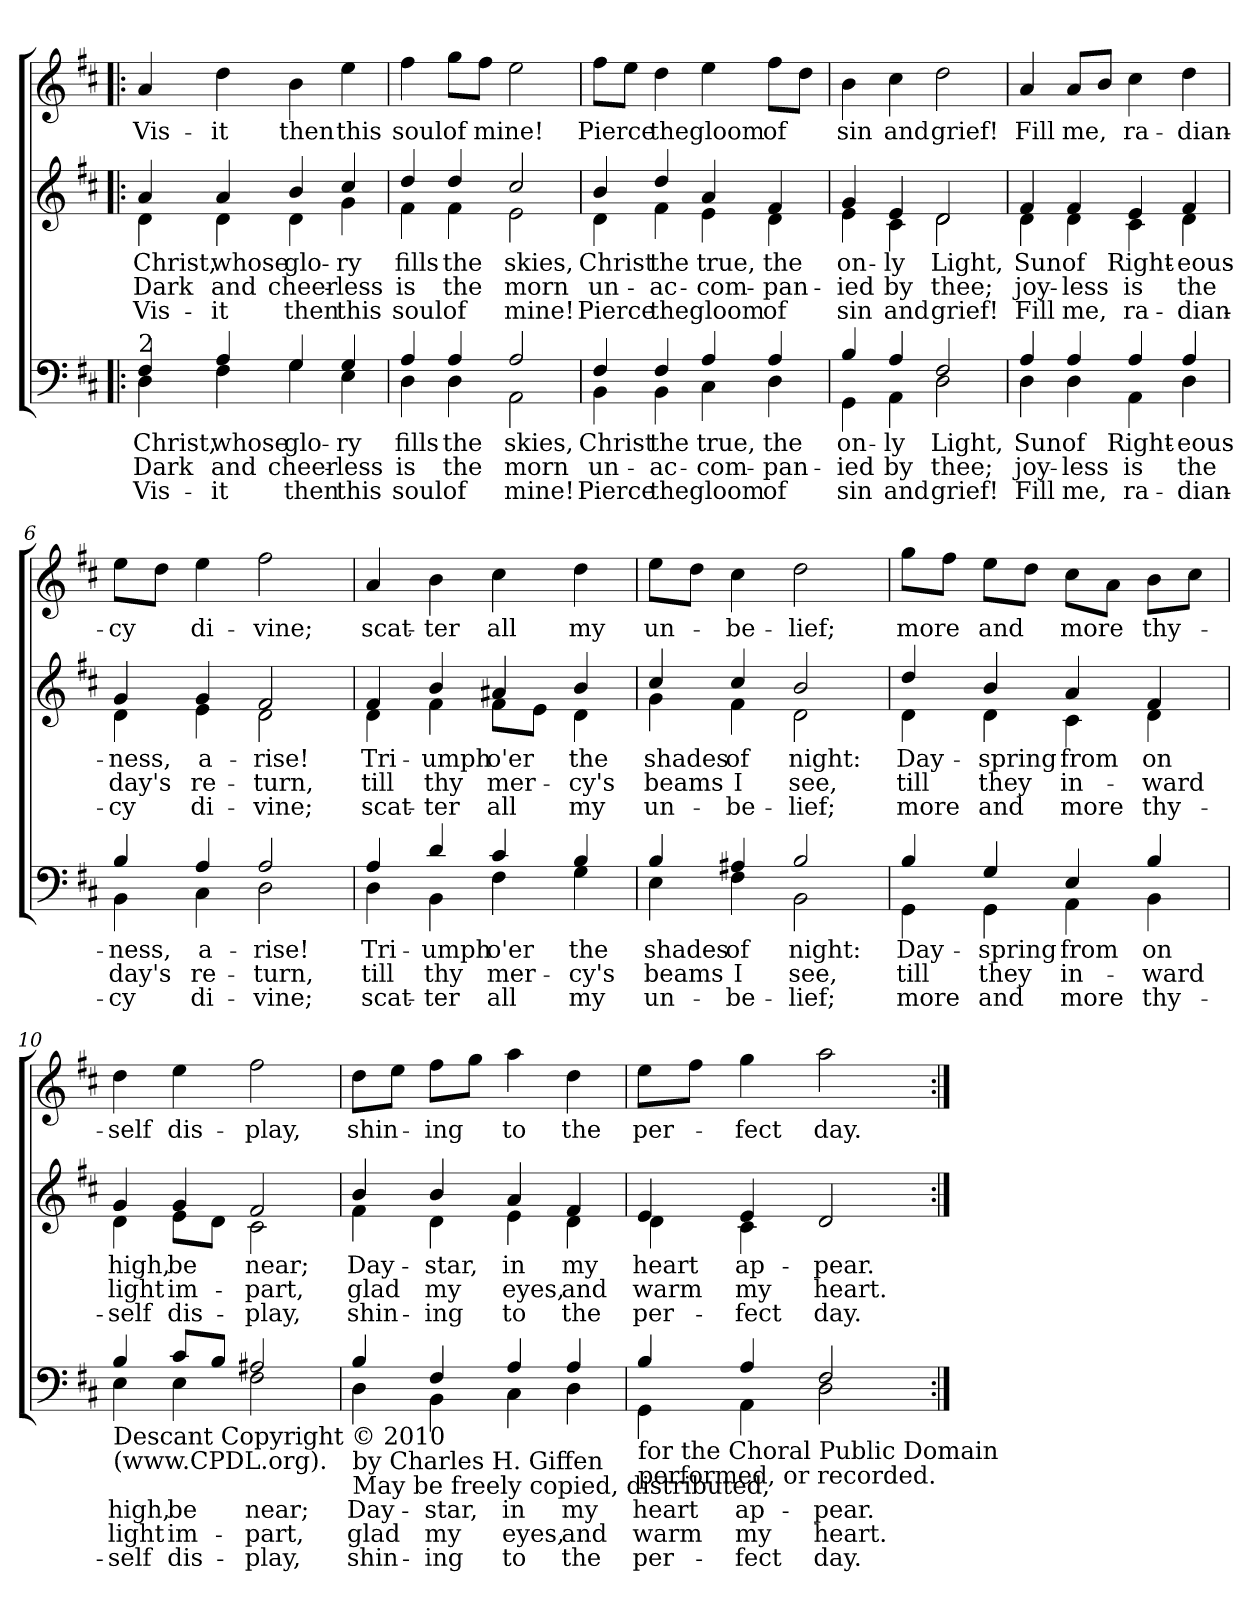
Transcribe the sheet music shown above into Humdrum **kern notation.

**kern	**text	**text	**text	**kern	**text	**text	**text	**kern	**text
*part3	*part3	*part3	*part3	*part2	*part2	*part2	*part2	*part1	*part1
*staff3	*staff3	*staff3	*staff3	*staff2	*staff2	*staff2	*staff2	*staff1	*staff1
*clefF4	*	*	*	*clefG2	*	*	*	*clefG2	*
*k[f#c#]	*	*	*	*k[f#c#]	*	*	*	*k[f#c#]	*
*D:	*	*	*	*D:	*	*	*	*D:	*
=1!|:	=1!|:	=1!|:	=1!|:	=1!|:	=1!|:	=1!|:	=1!|:	=1!|:	=1!|:
*^	*	*	*	*	*	*	*	*	*
!LO:TX:a:t=2	!	!	!	!	!	!	!	!	!	!
!	!	!LO:LY:a	!LO:LY:a	!LO:LY:a	!	!LO:LY:b	!LO:LY:b	!LO:LY:b	!	!LO:LY:b
*	*	*	*	*	*^	*	*	*	*	*
4F#/	4D\	Christ,	Dark	Vis-	4a/	4d\	Christ,	Dark	Vis-	4a/	Vis-
!	!	!LO:LY:a	!LO:LY:a	!LO:LY:a	!	!	!LO:LY:b	!LO:LY:b	!LO:LY:b	!	!LO:LY:b
4A/	4F#\	whose	and	-it	4a/	4d\	whose	and	-it	4dd\	-it
!	!	!LO:LY:a	!LO:LY:a	!LO:LY:a	!	!	!LO:LY:b	!LO:LY:b	!LO:LY:b	!	!LO:LY:b
4G/	4G\	glo-	cheer-	then	4b/	4d\	glo-	cheer-	then	4b\	then
!	!	!LO:LY:a	!LO:LY:a	!LO:LY:a	!	!	!LO:LY:b	!LO:LY:b	!LO:LY:b	!	!LO:LY:b
4G/	4E\	-ry	-less	this	4cc#/	4g\	-ry	-less	this	4ee\	this
=2	=2	=2	=2	=2	=2	=2	=2	=2	=2	=2	=2
!	!	!LO:LY:a	!LO:LY:a	!LO:LY:a	!	!	!LO:LY:b	!LO:LY:b	!LO:LY:b	!	!LO:LY:b
4A/	4D\	fills	is	soul	4dd/	4f#\	fills	is	soul	4ff#\	soul
!	!	!LO:LY:a	!LO:LY:a	!LO:LY:a	!	!	!LO:LY:b	!LO:LY:b	!LO:LY:b	!	!LO:LY:b
4A/	4D\	the	the	of	4dd/	4f#\	the	the	of	8gg\L	of
!	!	!	!	!	!	!	!	!	!	!	!LO:LY:b
.	.	.	.	.	.	.	.	.	.	8ff#\J	mine!
!	!	!LO:LY:a	!LO:LY:a	!LO:LY:a	!	!	!LO:LY:b	!LO:LY:b	!LO:LY:b	!	!
2A/	2AA\	skies,	morn	mine!	2cc#/	2e\	skies,	morn	mine!	2ee\	.
=3	=3	=3	=3	=3	=3	=3	=3	=3	=3	=3	=3
!	!	!LO:LY:a	!LO:LY:a	!LO:LY:a	!	!	!LO:LY:b	!LO:LY:b	!LO:LY:b	!	!LO:LY:b
4F#/	4BB\	Christ	un-	Pierce	4b/	4d\	Christ	un-	Pierce	8ff#\L	Pierce
.	.	.	.	.	.	.	.	.	.	8ee\J	.
!	!	!LO:LY:a	!LO:LY:a	!LO:LY:a	!	!	!LO:LY:b	!LO:LY:b	!LO:LY:b	!	!LO:LY:b
4F#/	4BB\	the	-ac-	the	4dd/	4f#\	the	-ac-	the	4dd\	the
!	!	!LO:LY:a	!LO:LY:a	!LO:LY:a	!	!	!LO:LY:b	!LO:LY:b	!LO:LY:b	!	!LO:LY:b
4A/	4C#\	true,	-com-	gloom	4a/	4e\	true,	-com-	gloom	4ee\	gloom
!	!	!LO:LY:a	!LO:LY:a	!LO:LY:a	!	!	!LO:LY:b	!LO:LY:b	!LO:LY:b	!	!LO:LY:b
4A/	4D\	the	-pan-	of	4f#/	4d\	the	-pan-	of	8ff#\L	of
.	.	.	.	.	.	.	.	.	.	8dd\J	.
=4	=4	=4	=4	=4	=4	=4	=4	=4	=4	=4	=4
!	!	!LO:LY:a	!LO:LY:a	!LO:LY:a	!	!	!LO:LY:b	!LO:LY:b	!LO:LY:b	!	!LO:LY:b
4B/	4GG\	on-	-ied	sin	4g/	4e\	on-	-ied	sin	4b\	sin
!	!	!LO:LY:a	!LO:LY:a	!LO:LY:a	!	!	!LO:LY:b	!LO:LY:b	!LO:LY:b	!	!LO:LY:b
4A/	4AA\	-ly	by	and	4e/	4c#\	-ly	by	and	4cc#\	and
!	!	!LO:LY:a	!LO:LY:a	!LO:LY:a	!	!	!LO:LY:b	!LO:LY:b	!LO:LY:b	!	!LO:LY:b
2F#/	2D\	Light,	thee;	grief!	2d/	2d\	Light,	thee;	grief!	2dd\	grief!
!!LO:LB:g=z
=5	=5	=5	=5	=5	=5	=5	=5	=5	=5	=5	=5
!	!	!LO:LY:a	!LO:LY:a	!LO:LY:a	!	!	!LO:LY:b	!LO:LY:b	!LO:LY:b	!	!LO:LY:b
4A/	4D\	Sun	joy-	Fill	4f#/	4d\	Sun	joy-	Fill	4a/	Fill
!	!	!LO:LY:a	!LO:LY:a	!LO:LY:a	!	!	!LO:LY:b	!LO:LY:b	!LO:LY:b	!	!LO:LY:b
4A/	4D\	of	-less	me,	4f#/	4d\	of	-less	me,	8a/L	me,
.	.	.	.	.	.	.	.	.	.	8b/J	.
!	!	!LO:LY:a	!LO:LY:a	!LO:LY:a	!	!	!LO:LY:b	!LO:LY:b	!LO:LY:b	!	!LO:LY:b
4A/	4AA\	Right-	is	ra-	4e/	4c#\	Right-	is	ra-	4cc#\	ra-
!	!	!LO:LY:a	!LO:LY:a	!LO:LY:a	!	!	!LO:LY:b	!LO:LY:b	!LO:LY:b	!	!LO:LY:b
4A/	4D\	-eous-	the	-dian-	4f#/	4d\	-eous-	the	-dian-	4dd\	-dian-
=6	=6	=6	=6	=6	=6	=6	=6	=6	=6	=6	=6
!	!	!LO:LY:a	!LO:LY:a	!LO:LY:a	!	!	!LO:LY:b	!LO:LY:b	!LO:LY:b	!	!LO:LY:b
4B/	4BB\	-ness,	day's	-cy	4g/	4d\	-ness,	day's	-cy	8ee\L	-cy
.	.	.	.	.	.	.	.	.	.	8dd\J	.
!	!	!LO:LY:a	!LO:LY:a	!LO:LY:a	!	!	!LO:LY:b	!LO:LY:b	!LO:LY:b	!	!LO:LY:b
4A/	4C#\	a-	re-	di-	4g/	4e\	a-	re-	di-	4ee\	di-
!	!	!LO:LY:a	!LO:LY:a	!LO:LY:a	!	!	!LO:LY:b	!LO:LY:b	!LO:LY:b	!	!LO:LY:b
2A/	2D\	-rise!	-turn,	-vine;	2f#/	2d\	-rise!	-turn,	-vine;	2ff#\	-vine;
=7	=7	=7	=7	=7	=7	=7	=7	=7	=7	=7	=7
!	!	!LO:LY:a	!LO:LY:a	!LO:LY:a	!	!	!LO:LY:b	!LO:LY:b	!LO:LY:b	!	!LO:LY:b
4A/	4D\	Tri-	till	scat-	4f#/	4d\	Tri-	till	scat-	4a/	scat-
!	!	!LO:LY:a	!LO:LY:a	!LO:LY:a	!	!	!LO:LY:b	!LO:LY:b	!LO:LY:b	!	!LO:LY:b
4d/	4BB\	-umph	thy	-ter	4b/	4f#\	-umph	thy	-ter	4b\	-ter
!	!	!LO:LY:a	!LO:LY:a	!LO:LY:a	!	!	!LO:LY:b	!LO:LY:b	!LO:LY:b	!	!LO:LY:b
4c#/	4F#\	o'er	mer-	all	4a#X/	8f#\L	o'er	mer-	all	4cc#\	all
.	.	.	.	.	.	8e\J	.	.	.	.	.
!	!	!LO:LY:a	!LO:LY:a	!LO:LY:a	!	!	!LO:LY:b	!LO:LY:b	!LO:LY:b	!	!LO:LY:b
4B/	4G\	the	-cy's	my	4b/	4d\	the	-cy's	my	4dd\	my
=8	=8	=8	=8	=8	=8	=8	=8	=8	=8	=8	=8
!	!	!LO:LY:a	!LO:LY:a	!LO:LY:a	!	!	!LO:LY:b	!LO:LY:b	!LO:LY:b	!	!LO:LY:b
4B/	4E\	shades	beams	un-	4cc#/	4g\	shades	beams	un-	8ee\L	un-
.	.	.	.	.	.	.	.	.	.	8dd\J	.
!	!	!LO:LY:a	!LO:LY:a	!LO:LY:a	!	!	!LO:LY:b	!LO:LY:b	!LO:LY:b	!	!LO:LY:b
4A#X/	4F#\	of	I	-be-	4cc#/	4f#\	of	I	-be-	4cc#\	-be-
!	!	!LO:LY:a	!LO:LY:a	!LO:LY:a	!	!	!LO:LY:b	!LO:LY:b	!LO:LY:b	!	!LO:LY:b
2B/	2BB\	night:	see,	-lief;	2b/	2d\	night:	see,	-lief;	2dd\	-lief;
!!LO:LB:g=z
=9	=9	=9	=9	=9	=9	=9	=9	=9	=9	=9	=9
!	!	!LO:LY:a	!LO:LY:a	!LO:LY:a	!	!	!LO:LY:b	!LO:LY:b	!LO:LY:b	!	!LO:LY:b
4B/	4GG\	Day-	till	more	4dd/	4d\	Day-	till	more	8gg\L	more
.	.	.	.	.	.	.	.	.	.	8ff#\J	.
!	!	!LO:LY:a	!LO:LY:a	!LO:LY:a	!	!	!LO:LY:b	!LO:LY:b	!LO:LY:b	!	!LO:LY:b
4G/	4GG\	-spring	they	and	4b/	4d\	-spring	they	and	8ee\L	and
.	.	.	.	.	.	.	.	.	.	8dd\J	.
!	!	!LO:LY:a	!LO:LY:a	!LO:LY:a	!	!	!LO:LY:b	!LO:LY:b	!LO:LY:b	!	!LO:LY:b
4E/	4AA\	from	in-	more	4a/	4c#\	from	in-	more	8cc#\L	more
.	.	.	.	.	.	.	.	.	.	8a\J	.
!	!	!LO:LY:a	!LO:LY:a	!LO:LY:a	!	!	!LO:LY:b	!LO:LY:b	!LO:LY:b	!	!LO:LY:b
4B/	4BB\	on	-ward	thy-	4f#/	4d\	on	-ward	thy-	8b\L	thy-
.	.	.	.	.	.	.	.	.	.	8cc#\J	.
=10	=10	=10	=10	=10	=10	=10	=10	=10	=10	=10	=10
!LO:TX:b:t=Descant Copyright © 2010	!	!	!	!	!	!	!	!	!	!	!
!LO:TX:b:t=(www.CPDL.org).	!	!	!	!	!	!	!	!	!	!	!
!	!	!LO:LY:a	!LO:LY:a	!LO:LY:a	!	!	!LO:LY:b	!LO:LY:b	!LO:LY:b	!	!LO:LY:b
4B/	4E\	high,	light	-self	4g/	4d\	high,	light	-self	4dd\	-self
!	!	!LO:LY:a	!LO:LY:a	!LO:LY:a	!	!	!LO:LY:b	!LO:LY:b	!LO:LY:b	!	!LO:LY:b
4E\	8c#/L	be	im-	dis-	4g/	8e\L	be	im-	dis-	4ee\	dis-
.	8B/J	.	.	.	.	8d\J	.	.	.	.	.
!	!	!LO:LY:a	!LO:LY:a	!LO:LY:a	!	!	!LO:LY:b	!LO:LY:b	!LO:LY:b	!	!LO:LY:b
2A#X/	2F#\	near;	-part,	-play,	2f#/	2c#\	near;	-part,	-play,	2ff#\	-play,
=11	=11	=11	=11	=11	=11	=11	=11	=11	=11	=11	=11
!LO:TX:b:t=by Charles H. Giffen	!	!	!	!	!	!	!	!	!	!	!
!LO:TX:b:t=May be freely copied, distributed,	!	!	!	!	!	!	!	!	!	!	!
!	!	!LO:LY:a	!LO:LY:a	!LO:LY:a	!	!	!LO:LY:b	!LO:LY:b	!LO:LY:b	!	!LO:LY:b
4B/	4D\	Day-	glad	shin-	4b/	4f#\	Day-	glad	shin-	8dd\L	shin-
.	.	.	.	.	.	.	.	.	.	8ee\J	.
!	!	!LO:LY:a	!LO:LY:a	!LO:LY:a	!	!	!LO:LY:b	!LO:LY:b	!LO:LY:b	!	!LO:LY:b
4F#/	4BB\	-star,	my	-ing	4b/	4d\	-star,	my	-ing	8ff#\L	-ing
.	.	.	.	.	.	.	.	.	.	8gg\J	.
!	!	!LO:LY:a	!LO:LY:a	!LO:LY:a	!	!	!LO:LY:b	!LO:LY:b	!LO:LY:b	!	!LO:LY:b
4A/	4C#\	in	eyes,	to	4a/	4e\	in	eyes,	to	4aa\	to
!	!	!LO:LY:a	!LO:LY:a	!LO:LY:a	!	!	!LO:LY:b	!LO:LY:b	!LO:LY:b	!	!LO:LY:b
4A/	4D\	my	and	the	4f#/	4d\	my	and	the	4dd\	the
=12	=12	=12	=12	=12	=12	=12	=12	=12	=12	=12	=12
!LO:TX:b:t=for the Choral Public Domain	!	!	!	!	!	!	!	!	!	!	!
!LO:TX:b:t=performed, or recorded.	!	!	!	!	!	!	!	!	!	!	!
!	!	!LO:LY:a	!LO:LY:a	!LO:LY:a	!	!	!LO:LY:b	!LO:LY:b	!LO:LY:b	!	!LO:LY:b
4B/	4GG\	heart	warm	per-	4e/	4d\	heart	warm	per-	8ee\L	per-
.	.	.	.	.	.	.	.	.	.	8ff#\J	.
!	!	!LO:LY:a	!LO:LY:a	!LO:LY:a	!	!	!LO:LY:b	!LO:LY:b	!LO:LY:b	!	!LO:LY:b
4A/	4AA\	ap-	my	-fect	4e/	4c#\	ap-	my	-fect	4gg\	-fect
!	!	!LO:LY:a	!LO:LY:a	!LO:LY:a	!	!	!LO:LY:b	!LO:LY:b	!LO:LY:b	!	!LO:LY:b
2F#/	2D\	-pear.	heart.	day.	2d/	2ryy	pear.	heart.	day.	2aa\	day.
*v	*v	*	*	*	*	*	*	*	*	*	*
*	*	*	*	*v	*v	*	*	*	*	*
=:|!	=:|!	=:|!	=:|!	=:|!	=:|!	=:|!	=:|!	=:|!	=:|!
*-	*-	*-	*-	*-	*-	*-	*-	*-	*-
